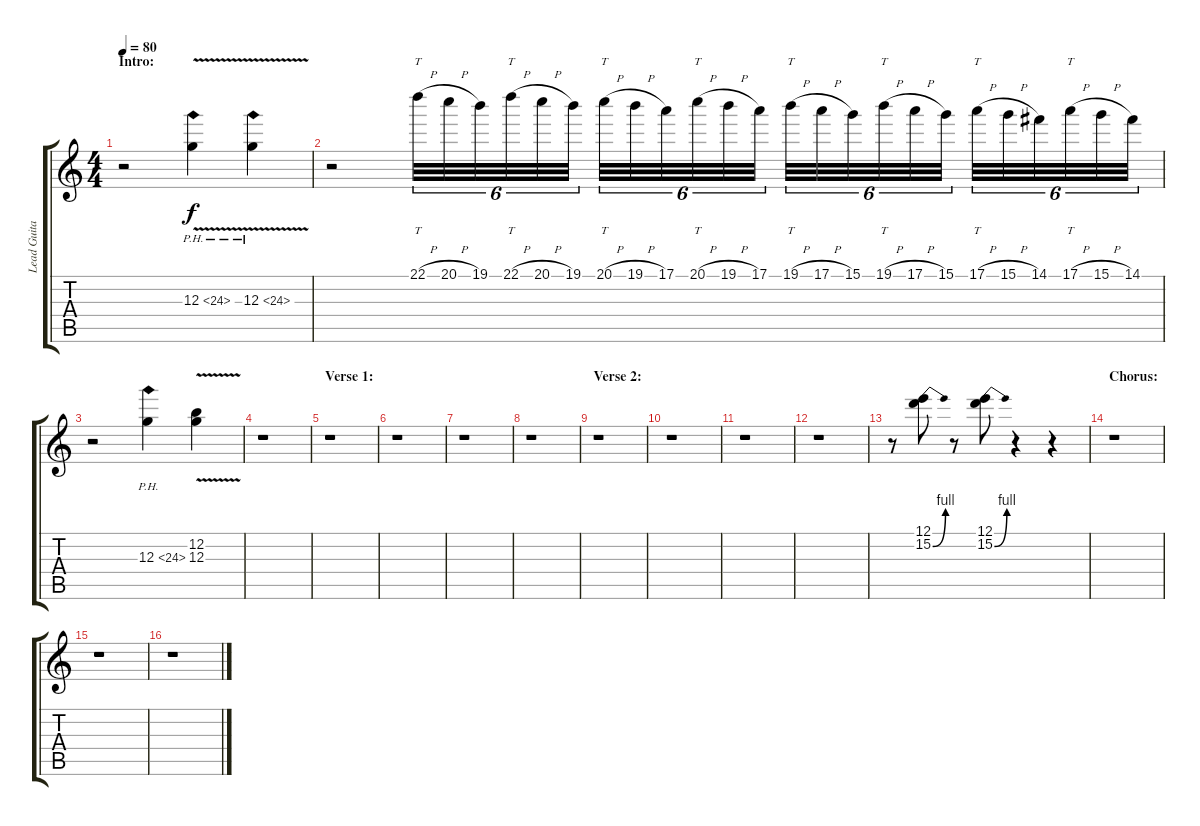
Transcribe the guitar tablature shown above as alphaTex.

\track ("Lead Guitar 1" "Lead Guita") {instrument distortionguitar}
\staff {score tabs}
\tuning (E4 B3 G3 D3 A2 E2) {hide}
\ts (4 4)
\section ("" "Intro:")
\tempo 80
\clef g2
\ks c
r.2{dy f instrument distortionguitar} 12.3{ph 12 v}.4 12.3{ph 12 v}.4 |
r.2 22.1{h}.32{tt tu (6 4)} 20.1{h}.32{tu (6 4)} 19.1.32{tu (6 4)} 22.1{h}.32{tt tu (6 4)} 20.1{h}.32{tu (6 4)} 19.1.32{tu (6 4)} 20.1{h}.32{tt tu (6 4)} 19.1{h}.32{tu (6 4)} 17.1.32{tu (6 4)} 20.1{h}.32{tt tu (6 4)} 19.1{h}.32{tu (6 4)} 17.1.32{tu (6 4)} 19.1{h}.32{tt tu (6 4)} 17.1{h}.32{tu (6 4)} 15.1.32{tu (6 4)} 19.1{h}.32{tt tu (6 4)} 17.1{h}.32{tu (6 4)} 15.1.32{tu (6 4)} 17.1{h}.32{tt tu (6 4)} 15.1{h}.32{tu (6 4)} 14.1.32{tu (6 4)} 17.1{h}.32{tt tu (6 4)} 15.1{h}.32{tu (6 4)} 14.1.32{tu (6 4)} |
r.2 12.3{ph 12}.4 (12.2 12.3{v}).4 |
r.1 |
\section ("" "Verse 1:")
r.1 |
r.1 |
r.1 |
r.1 |
\section ("" "Verse 2:")
r.1 |
r.1 |
r.1 |
r.1 |
r.8 (12.1 15.2{be (bend 0 0 60 4)}).8 r.8 (12.1 15.2{be (bend 0 0 60 4)}).8 r.4 r.4 |
\section ("" "Chorus:")
r.1 |
r.1 |
r.1
